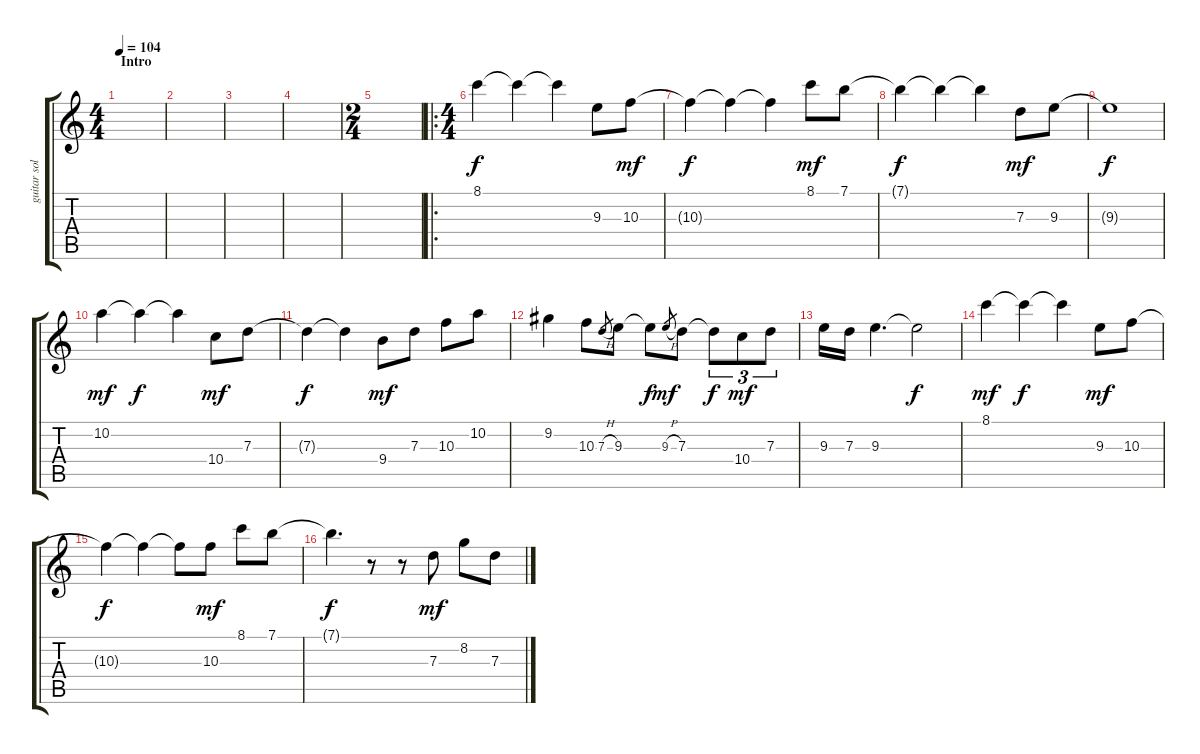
\track ("guitar solo" "guitar sol") {instrument distortionguitar}
\staff {score tabs}
\tuning (E4 B3 G3 D3 A2 E2) {hide}
\ts (4 4)
\section ("" "Intro")
\tempo 104
\clef g2
\ks c
|
|
|
|
\ts (2 4)
|
\ro
\ts (4 4)
8.1.4 8.1{t}.4 8.1{t}.4 9.3.8 10.3.8{dy mf} |
10.3{t}.4{dy f} 10.3{t}.4 10.3{t}.4 8.1.8{dy mf} 7.1.8 |
7.1{t}.4{dy f} 7.1{t}.4 7.1{t}.4 7.3.8{dy mf} 9.3.8 |
9.3{t}.1{dy f} |
10.2.4{dy mf} 10.2{t}.4{dy f} 10.2{t}.4 10.4.8{dy mf} 7.3.8 |
7.3{t}.4{dy f} 7.3{t}.4 9.4.8{dy mf} 7.3.8 10.3.8 10.2.8 |
9.2.4 10.3.8 7.3{h}.8{gr} 9.3.8 9.3{t}.8{dy f} 9.3{h}.8{gr dy mf} 7.3.8 7.3{t}.8{tu (3 2) dy f} 10.4.8{tu (3 2) dy mf} 7.3.8{tu (3 2)} |
9.3.16 7.3.16 9.3.4{d} 9.3{t}.2{dy f} |
8.1.4{dy mf} 8.1{t}.4{dy f} 8.1{t}.4 9.3.8{dy mf} 10.3.8 |
10.3{t}.4{dy f} 10.3{t}.4 10.3{t}.8 10.3.8{dy mf} 8.1.8 7.1.8 |
7.1{t}.4{d dy f} r.8 r.8 7.3.8{dy mf} 8.2.8 7.3.8
